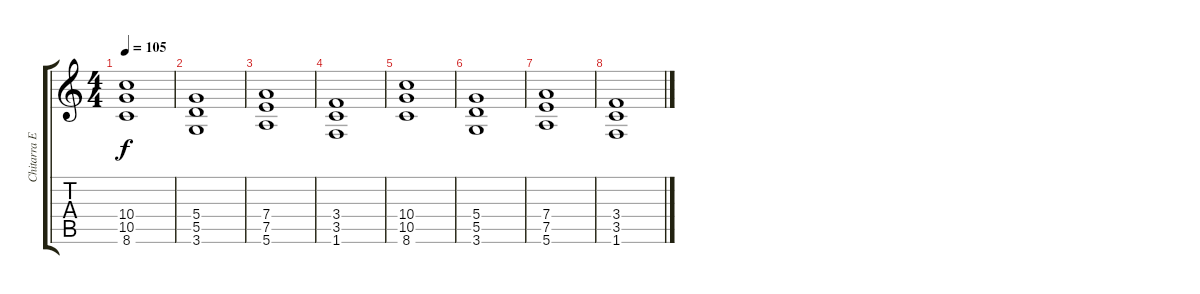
\track ("Chitarra Elettrica" "Chitarra E") {instrument overdrivenguitar}
\staff {score tabs}
\tuning (E4 B3 G3 D3 A2 E2) {hide}
\ts (4 4)
\tempo 105
\clef g2
\ks c
(10.4 10.5 8.6).1{dy f} |
(5.4 5.5 3.6).1 |
(7.4 7.5 5.6).1 |
(3.4 3.5 1.6).1 |
(10.4 10.5 8.6).1 |
(5.4 5.5 3.6).1 |
(7.4 7.5 5.6).1 |
(3.4 3.5 1.6).1
